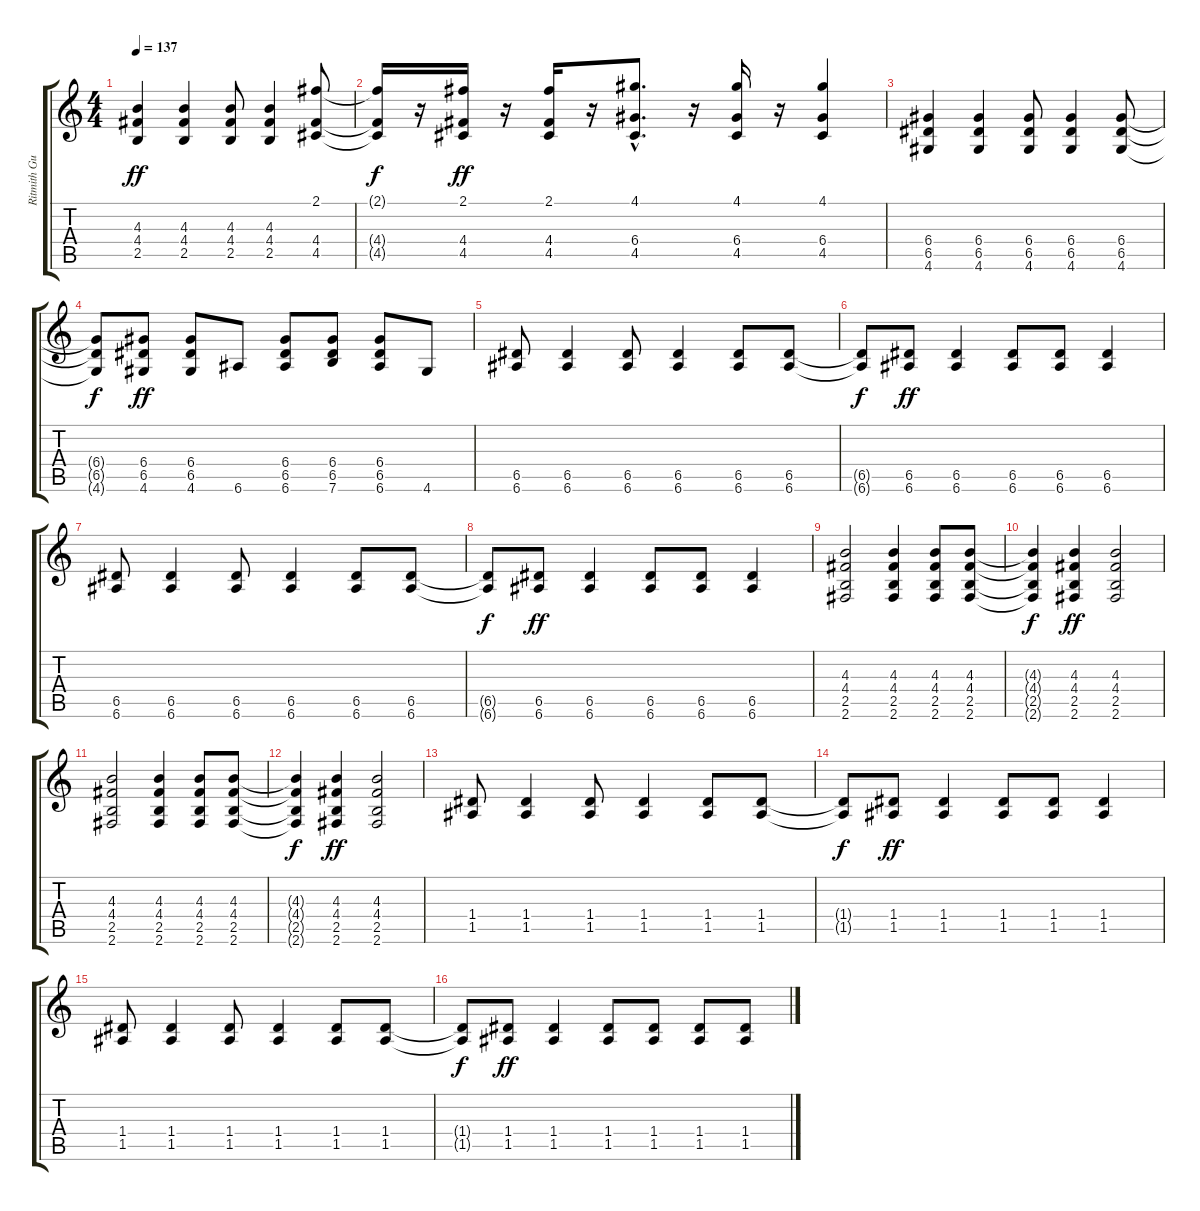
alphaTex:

\track ("Ritmith Guitar !!" "Ritmith Gu") {instrument overdrivenguitar}
\staff {score tabs}
\tuning (E4 B3 G3 D3 A2 E2) {hide}
\ts (4 4)
\tempo 137
\clef g2
\ks c
(4.3 4.4 2.5).4{dy ff} (4.3 4.4 2.5).4 (4.3 4.4 2.5).8 (4.3 4.4 2.5).4 (2.1 4.4 4.5).8 |
(2.1{t} 4.4{t} 4.5{t}).16{dy f} r.16 (2.1 4.4 4.5).16{dy ff} r.16 (2.1 4.4 4.5).16 r.16 (4.1{hac} 6.4{hac} 4.5{hac}).8{d} r.16 (4.1 6.4 4.5).16 r.16 (4.1 6.4 4.5).4 |
(6.4 6.5 4.6).4 (6.4 6.5 4.6).4 (6.4 6.5 4.6).8 (6.4 6.5 4.6).4 (6.4 6.5 4.6).8 |
(6.4{t} 6.5{t} 4.6{t}).8{dy f} (6.4 6.5 4.6).8{dy ff} (6.4 6.5 4.6).8 6.6.8 (6.4 6.5 6.6).8 (6.4 6.5 7.6).8 (6.4 6.5 6.6).8 4.6.8 |
(6.5 6.6).8 (6.5 6.6).4 (6.5 6.6).8 (6.5 6.6).4 (6.5 6.6).8 (6.5 6.6).8 |
(6.5{t} 6.6{t}).8{dy f} (6.5 6.6).8{dy ff} (6.5 6.6).4 (6.5 6.6).8 (6.5 6.6).8 (6.5 6.6).4 |
(6.5 6.6).8 (6.5 6.6).4 (6.5 6.6).8 (6.5 6.6).4 (6.5 6.6).8 (6.5 6.6).8 |
(6.5{t} 6.6{t}).8{dy f} (6.5 6.6).8{dy ff} (6.5 6.6).4 (6.5 6.6).8 (6.5 6.6).8 (6.5 6.6).4 |
(4.3 4.4 2.5 2.6).2 (4.3 4.4 2.5 2.6).4 (4.3 4.4 2.5 2.6).8 (4.3 4.4 2.5 2.6).8 |
(4.3{t} 4.4{t} 2.5{t} 2.6{t}).4{dy f} (4.3 4.4 2.5 2.6).4{dy ff} (4.3 4.4 2.5 2.6).2 |
(4.3 4.4 2.5 2.6).2 (4.3 4.4 2.5 2.6).4 (4.3 4.4 2.5 2.6).8 (4.3 4.4 2.5 2.6).8 |
(4.3{t} 4.4{t} 2.5{t} 2.6{t}).4{dy f} (4.3 4.4 2.5 2.6).4{dy ff} (4.3 4.4 2.5 2.6).2 |
(1.4 1.5).8 (1.4 1.5).4 (1.4 1.5).8 (1.4 1.5).4 (1.4 1.5).8 (1.4 1.5).8 |
(1.4{t} 1.5{t}).8{dy f} (1.4 1.5).8{dy ff} (1.4 1.5).4 (1.4 1.5).8 (1.4 1.5).8 (1.4 1.5).4 |
(1.4 1.5).8 (1.4 1.5).4 (1.4 1.5).8 (1.4 1.5).4 (1.4 1.5).8 (1.4 1.5).8 |
(1.4{t} 1.5{t}).8{dy f} (1.4 1.5).8{dy ff} (1.4 1.5).4 (1.4 1.5).8 (1.4 1.5).8 (1.4 1.5).8 (1.4 1.5).8
